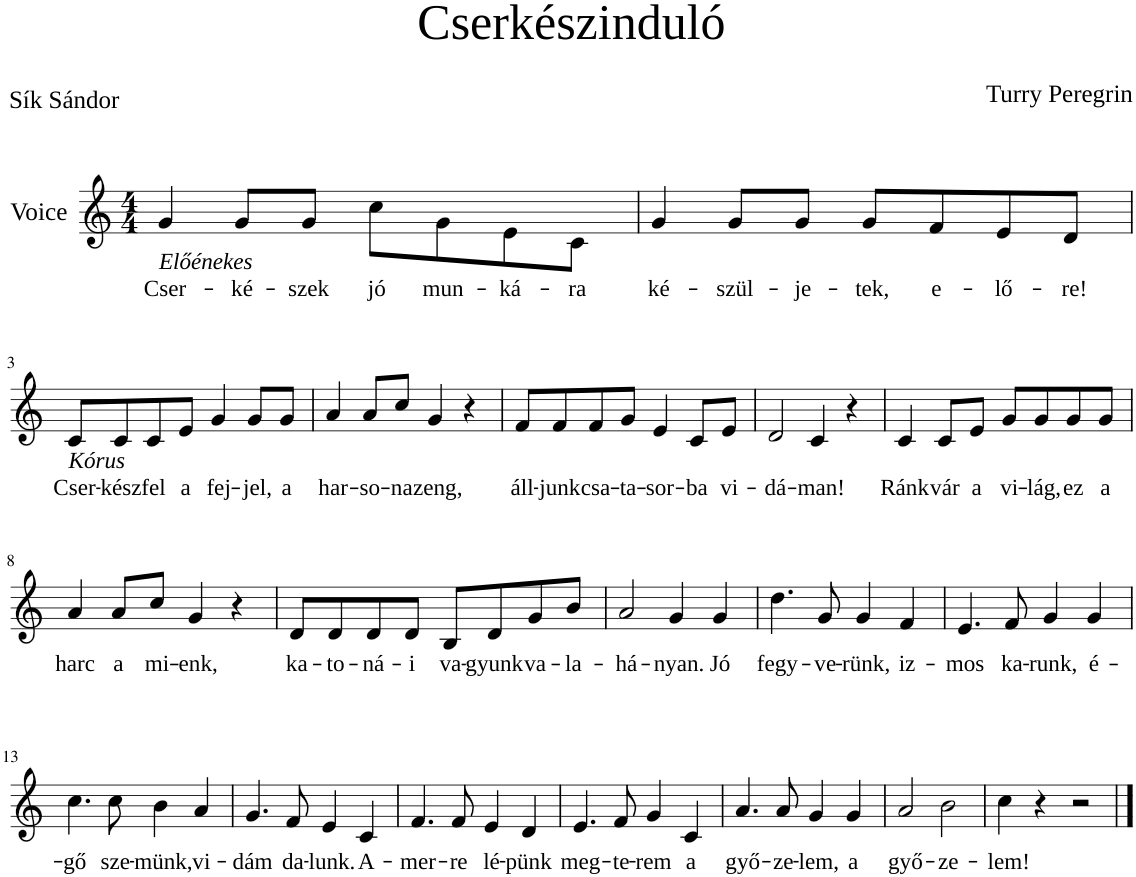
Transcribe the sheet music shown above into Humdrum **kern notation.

**kern	**text
*part1	*part1
*staff1	*staff1
*I"Voice	*
*clefG2	*
*k[]	*
*M4/4	*
=1	=1
!LO:TX:b:i:t=Előénekes	!
!	!LO:LY:b
4g/	Cser-
!	!LO:LY:b
8g/L	-ké-
!	!LO:LY:b
8g/J	-szek
!	!LO:LY:b
8cc\L	jó
!	!LO:LY:b
8g\	mun-
!	!LO:LY:b
8e\	-ká-
!	!LO:LY:b
8c\J	-ra
=2	=2
!	!LO:LY:b
4g/	ké-
!	!LO:LY:b
8g/L	-szül-
!	!LO:LY:b
8g/J	-je-
!	!LO:LY:b
8g/L	tek,
!	!LO:LY:b
8f/	e-
!	!LO:LY:b
8e/	-lő-
!	!LO:LY:b
8d/J	-re!
!!LO:LB:g=z
=3	=3
!LO:TX:b:i:t=Kórus	!
!	!LO:LY:b
8c/L	Cser-
!	!LO:LY:b
8c/	-kész
!	!LO:LY:b
8c/	fel
!	!LO:LY:b
8e/J	a
!	!LO:LY:b
4g/	fej-
!	!LO:LY:b
8g/L	-jel,
!	!LO:LY:b
8g/J	a
=4	=4
!	!LO:LY:b
4a/	har-
!	!LO:LY:b
8a/L	-so-
!	!LO:LY:b
8cc/J	-na
!	!LO:LY:b
4g/	zeng,
4r	.
=5	=5
!	!LO:LY:b
8f/L	áll-
!	!LO:LY:b
8f/	-junk
!	!LO:LY:b
8f/	csa-
!	!LO:LY:b
8g/J	-ta-
!	!LO:LY:b
4e/	-sor-
!	!LO:LY:b
8c/L	-ba
!	!LO:LY:b
8e/J	vi-
=6	=6
!	!LO:LY:b
2d/	-dá-
!	!LO:LY:b
4c/	-man!
4r	.
=7	=7
!	!LO:LY:b
4c/	Ránk
!	!LO:LY:b
8c/L	vár
!	!LO:LY:b
8e/J	a
!	!LO:LY:b
8g/L	vi-
!	!LO:LY:b
8g/	-lág,
!	!LO:LY:b
8g/	ez
!	!LO:LY:b
8g/J	a
!!LO:LB:g=z
=8	=8
!	!LO:LY:b
4a/	harc
!	!LO:LY:b
8a/L	a
!	!LO:LY:b
8cc/J	mi-
!	!LO:LY:b
4g/	-enk,
4r	.
=9	=9
!	!LO:LY:b
8d/L	ka-
!	!LO:LY:b
8d/	-to-
!	!LO:LY:b
8d/	-ná-
!	!LO:LY:b
8d/J	-i
!	!LO:LY:b
8B/L	va-
!	!LO:LY:b
8d/	-gyunk
!	!LO:LY:b
8g/	va-
!	!LO:LY:b
8b/J	-la-
=10	=10
!	!LO:LY:b
2a/	-há-
!	!LO:LY:b
4g/	nyan.
!	!LO:LY:b
4g/	Jó
=11	=11
!	!LO:LY:b
4.dd\	fegy-
!	!LO:LY:b
8g/	-ve-
!	!LO:LY:b
4g/	-rünk,
!	!LO:LY:b
4f/	iz-
=12	=12
!	!LO:LY:b
4.e/	-mos
!	!LO:LY:b
8f/	ka-
!	!LO:LY:b
4g/	-runk,
!	!LO:LY:b
4g/	é-
!!LO:LB:g=z
=13	=13
!	!LO:LY:b
4.cc\	-gő
!	!LO:LY:b
8cc\	sze-
!	!LO:LY:b
4b\	-münk,
!	!LO:LY:b
4a/	vi-
=14	=14
!	!LO:LY:b
4.g/	-dám
!	!LO:LY:b
8f/	da-
!	!LO:LY:b
4e/	-lunk.
!	!LO:LY:b
4c/	A-
=15	=15
!	!LO:LY:b
4.f/	-mer-
!	!LO:LY:b
8f/	-re
!	!LO:LY:b
4e/	lé-
!	!LO:LY:b
4d/	-pünk
=16	=16
!	!LO:LY:b
4.e/	meg-
!	!LO:LY:b
8f/	-te-
!	!LO:LY:b
4g/	-rem
!	!LO:LY:b
4c/	a
=17	=17
!	!LO:LY:b
4.a/	győ-
!	!LO:LY:b
8a/	-ze-
!	!LO:LY:b
4g/	-lem,
!	!LO:LY:b
4g/	a
=18	=18
!	!LO:LY:b
2a/	győ-
!	!LO:LY:b
2b\	-ze-
=19	=19
!	!LO:LY:b
4cc\	-lem!
4r	.
2r	.
==	==
*-	*-
